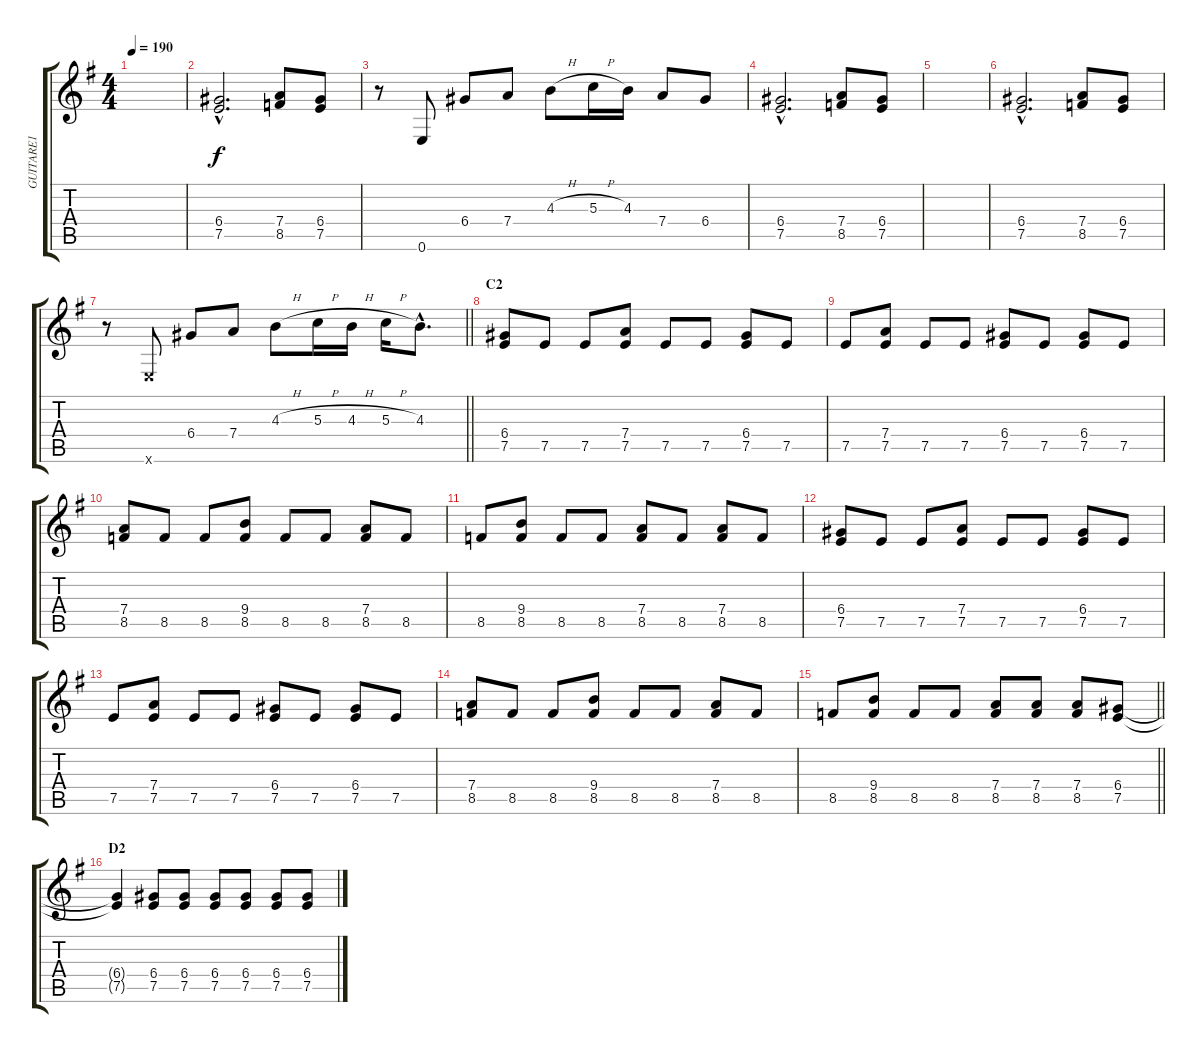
\track ("GUITARE1" "GUITARE1") {instrument distortionguitar}
\staff {score tabs}
\tuning (E4 B3 G3 D3 A2 E2) {hide}
\ts (4 4)
\tempo 190
\clef g2
\ks g
|
(6.4{hac} 7.5{hac}).2{d} (7.4 8.5).8 (6.4 7.5).8 |
r.8 0.6.8 6.4.8 7.4.8 4.3{h}.8 5.3{h}.16 4.3.16 7.4.8 6.4.8 |
(6.4{hac} 7.5{hac}).2{d} (7.4 8.5).8 (6.4 7.5).8 |
|
(6.4{hac} 7.5{hac}).2{d} (7.4 8.5).8 (6.4 7.5).8 |
\barLineRight lightlight
r.8 0.6{x}.8 6.4.8 7.4.8 4.3{h}.8 5.3{h}.16 4.3{h}.16 5.3{h}.16 4.3{hac}.8{d} |
\section ("" "C2")
(6.4 7.5).8 7.5.8 7.5.8 (7.4 7.5).8 7.5.8 7.5.8 (6.4 7.5).8 7.5.8 |
7.5.8 (7.4 7.5).8 7.5.8 7.5.8 (6.4 7.5).8 7.5.8 (6.4 7.5).8 7.5.8 |
(7.4 8.5).8 8.5.8 8.5.8 (9.4 8.5).8 8.5.8 8.5.8 (7.4 8.5).8 8.5.8 |
8.5.8 (9.4 8.5).8 8.5.8 8.5.8 (7.4 8.5).8 8.5.8 (7.4 8.5).8 8.5.8 |
(6.4 7.5).8 7.5.8 7.5.8 (7.4 7.5).8 7.5.8 7.5.8 (6.4 7.5).8 7.5.8 |
7.5.8 (7.4 7.5).8 7.5.8 7.5.8 (6.4 7.5).8 7.5.8 (6.4 7.5).8 7.5.8 |
(7.4 8.5).8 8.5.8 8.5.8 (9.4 8.5).8 8.5.8 8.5.8 (7.4 8.5).8 8.5.8 |
\barLineRight lightlight
8.5.8 (9.4 8.5).8 8.5.8 8.5.8 (7.4 8.5).8 (7.4 8.5).8 (7.4 8.5).8 (6.4 7.5).8 |
\section ("" "D2")
(6.4{t} 7.5{t}).4 (6.4 7.5).8 (6.4 7.5).8 (6.4 7.5).8 (6.4 7.5).8 (6.4 7.5).8 (6.4 7.5).8
